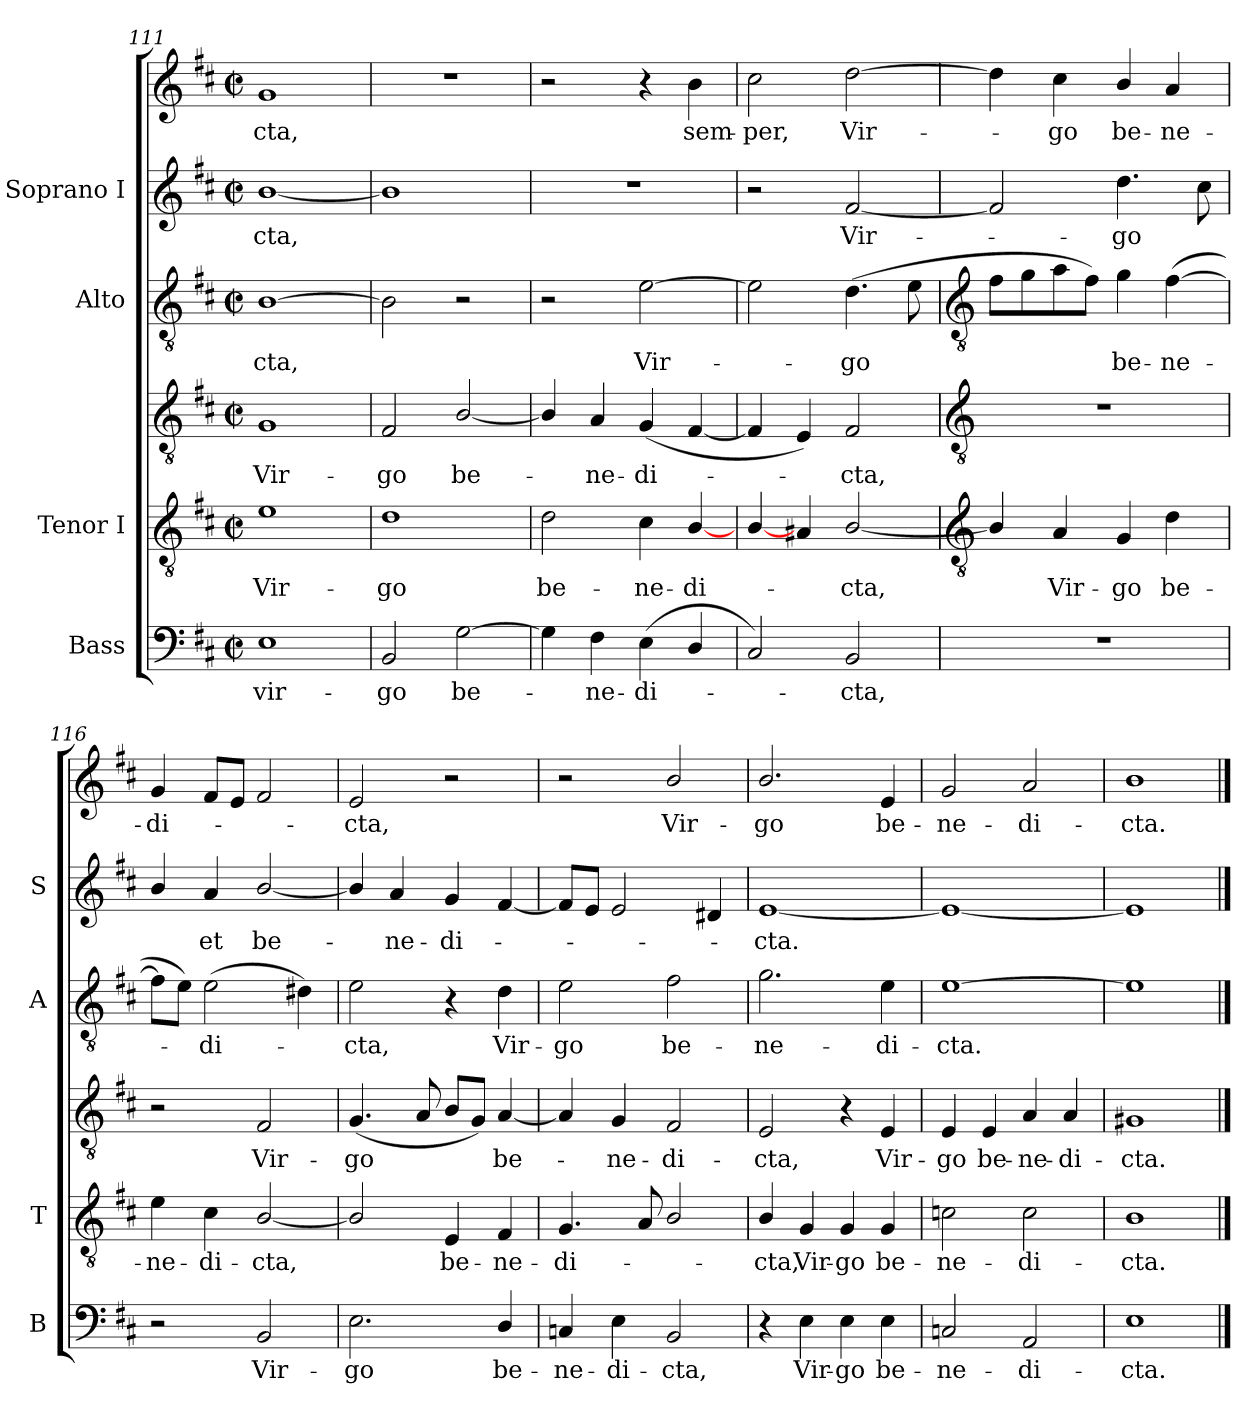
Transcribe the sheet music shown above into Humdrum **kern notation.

**kern	**text	**kern	**text	**kern	**text	**kern	**text	**kern	**text	**kern	**text
*part4	*part4	*part3	*part3	*part3	*part3	*part2	*part2	*part1	*part1	*part1	*part1
*staff6	*staff6	*staff5	*staff5	*staff4	*staff4	*staff3	*staff3	*staff2	*staff2	*staff1	*staff1
*I"Bass	*	*I"Tenor I	*	*	*	*I"Alto	*	*I"Soprano I	*	*	*
*I'B	*	*I'T	*	*	*	*I'A	*	*I'S	*	*	*
*clefF4	*	*clefGv2	*	*clefGv2	*	*clefGv2	*	*clefG2	*	*clefG2	*
*k[f#c#]	*	*k[f#c#]	*	*k[f#c#]	*	*k[f#c#]	*	*k[f#c#]	*	*k[f#c#]	*
*D:	*	*D:	*	*D:	*	*D:	*	*D:	*	*D:	*
*M2/2	*	*M2/2	*	*M2/2	*	*M2/2	*	*M2/2	*	*M2/2	*
*met(c|)	*	*met(c|)	*	*met(c|)	*	*met(c|)	*	*met(c|)	*	*met(c|)	*
=111	=111	=111	=111	=111	=111	=111	=111	=111	=111	=111	=111
!	!LO:LY:b	!	!LO:LY:b	!	!LO:LY:b	!	!LO:LY:b	!	!LO:LY:b	!	!LO:LY:b
1E	vir-	1e	-Vir-	1G	Vir-	[1B	-cta,	[1b/	cta,	1g	cta,
=112	=112	=112	=112	=112	=112	=112	=112	=112	=112	=112	=112
!	!LO:LY:b	!	!LO:LY:b	!	!LO:LY:b	!	!	!	!	!	!
2BB	-go	1d	go	2F#	-go	2B]	.	1b/]	.	1r	.
!	!LO:LY:b	!	!	!	!LO:LY:b	!	!	!	!	!	!
[2G	be-	.	.	[2B/	be-	2r	.	.	.	.	.
=113	=113	=113	=113	=113	=113	=113	=113	=113	=113	=113	=113
!	!	!	!LO:LY:b	!	!	!	!	!	!	!	!
4G]	.	2d	be-	4B/]	.	2r	.	1r	.	2r	.
!	!LO:LY:b	!	!	!	!LO:LY:b	!	!	!	!	!	!
4F#	ne-	.	.	4A	ne-	.	.	.	.	.	.
!	!LO:LY:b	!	!LO:LY:b	!	!LO:LY:b	!	!LO:LY:b	!	!	!	!
(<4E	-di-	4c#	-ne-	(<4G	-di-	[2e	Vir-	.	.	4r	.
!	!	!	!LO:LY:b	!	!	!	!	!	!	!	!LO:LY:b
4D/	.	[4B/	-di-	[4F#	.	.	.	.	.	4b	sem-
=114	=114	=114	=114	=114	=114	=114	=114	=114	=114	=114	=114
!	!	!	!	!	!	!	!	!	!	!	!LO:LY:b
2C#)	.	[4B/	.	4F#]	.	2e]	.	2r	.	2cc#	-per,
.	.	4A#	.	4E)	.	.	.	.	.	.	.
!	!LO:LY:b	!	!LO:LY:b	!	!LO:LY:b	!	!LO:LY:b	!	!LO:LY:b	!	!LO:LY:b
2BB	cta,	[2B/	cta,	2F#	cta,	(>4.d	go	[2f#	Vir-	[2dd	Vir-
.	.	.	.	.	.	8e	.	.	.	.	.
!!LO:LB:g=z
=115	=115	=115	=115	=115	=115	=115	=115	=115	=115	=115	=115
*	*	*clefGv2	*	*clefGv2	*	*clefGv2	*	*	*	*	*
1r	.	4B/]	.	1r	.	8f#L	.	2f#]	.	4dd]	.
.	.	.	.	.	.	8g	.	.	.	.	.
!	!	!	!LO:LY:b	!	!	!	!	!	!	!	!LO:LY:b
.	.	4A	Vir-	.	.	8a	.	.	.	4cc#	go
.	.	.	.	.	.	8f#J)	.	.	.	.	.
!	!	!	!LO:LY:b	!	!	!	!LO:LY:b	!	!LO:LY:b	!	!LO:LY:b
.	.	4G	-go	.	.	4g	be-	4.dd	-go	4b/	be-
!	!	!	!LO:LY:b	!	!	!	!LO:LY:b	!	!	!	!LO:LY:b
.	.	4d	be-	.	.	(>[4f#	-ne-	.	.	4a	-ne-
.	.	.	.	.	.	.	.	8cc#	.	.	.
=116	=116	=116	=116	=116	=116	=116	=116	=116	=116	=116	=116
!	!	!	!LO:LY:b	!	!	!	!	!	!	!	!LO:LY:b
2r	.	4e	-ne-	2r	.	8f#L]	.	4b/	.	4g	di-
.	.	.	.	.	.	8eJ)	.	.	.	.	.
!	!	!	!LO:LY:b	!	!	!	!LO:LY:b	!	!LO:LY:b	!	!
.	.	4c#	-di-	.	.	(>2e	di-	4a	et	8f#L	.
.	.	.	.	.	.	.	.	.	.	8eJ	.
!	!LO:LY:b	!	!LO:LY:b	!	!LO:LY:b	!	!	!	!LO:LY:b	!	!
2BB	Vir-	[2B/	-cta,	2F#	-Vir-	.	.	[2b/	be-	2f#	.
.	.	.	.	.	.	4d#)	.	.	.	.	.
=117	=117	=117	=117	=117	=117	=117	=117	=117	=117	=117	=117
!	!LO:LY:b	!	!	!	!LO:LY:b	!	!LO:LY:b	!	!	!	!LO:LY:b
2.E	-go	2B/]	.	(<4.G	go	2e	cta,	4b/]	.	2e	cta,
!	!	!	!	!	!	!	!	!	!LO:LY:b	!	!
.	.	.	.	.	.	.	.	4a	ne-	.	.
.	.	.	.	8A	.	.	.	.	.	.	.
!	!	!	!LO:LY:b	!	!	!	!	!	!LO:LY:b	!	!
.	.	4E	be-	8BL	.	4r	.	4g	-di-	2r	.
.	.	.	.	8GJ)	.	.	.	.	.	.	.
!	!LO:LY:b	!	!LO:LY:b	!	!LO:LY:b	!	!LO:LY:b	!	!	!	!
4D/	be-	4F#	-ne-	[4A	be-	4d	Vir-	[4f#	.	.	.
=118	=118	=118	=118	=118	=118	=118	=118	=118	=118	=118	=118
!	!LO:LY:b	!	!LO:LY:b	!	!	!	!LO:LY:b	!	!	!	!
4C	-ne-	4.G	-di-	4A]	.	2e	-go	8f#L]	.	2r	.
.	.	.	.	.	.	.	.	8eJ	.	.	.
!	!LO:LY:b	!	!	!	!LO:LY:b	!	!	!	!	!	!
4E	-di-	.	.	4G	-ne-	.	.	2e	.	.	.
.	.	8A	.	.	.	.	.	.	.	.	.
!	!LO:LY:b	!	!	!	!LO:LY:b	!	!LO:LY:b	!	!	!	!LO:LY:b
2BB	-cta,	2B/	.	2F#	-di-	2f#	be-	.	.	2b/	Vir-
.	.	.	.	.	.	.	.	4d#	.	.	.
=119	=119	=119	=119	=119	=119	=119	=119	=119	=119	=119	=119
!	!	!	!LO:LY:b	!	!LO:LY:b	!	!LO:LY:b	!	!LO:LY:b	!	!LO:LY:b
4r	.	4B/	-cta,	2E	cta,	2.g	-ne-	[1e	-cta.	2.b/	-go
!	!LO:LY:b	!	!LO:LY:b	!	!	!	!	!	!	!	!
4E	Vir-	4G	Vir-	.	.	.	.	.	.	.	.
!	!LO:LY:b	!	!LO:LY:b	!	!	!	!	!	!	!	!
4E	-go	4G	-go	4r	.	.	.	.	.	.	.
!	!LO:LY:b	!	!LO:LY:b	!	!LO:LY:b	!	!LO:LY:b	!	!	!	!LO:LY:b
4E	be-	4G	be-	4E	Vir-	4e	-di-	.	.	4e	be-
=120	=120	=120	=120	=120	=120	=120	=120	=120	=120	=120	=120
!	!LO:LY:b	!	!LO:LY:b	!	!LO:LY:b	!	!LO:LY:b	!	!	!	!LO:LY:b
2Cn	-ne-	2cn	-ne-	4E	-go	[1e	-cta.	1e_	.	2g	ne-
!	!	!	!	!	!LO:LY:b	!	!	!	!	!	!
.	.	.	.	4E	be-	.	.	.	.	.	.
!	!LO:LY:b	!	!LO:LY:b	!	!LO:LY:b	!	!	!	!	!	!LO:LY:b
2AA	-di-	2c	-di-	4A	-ne-	.	.	.	.	2a	-di-
!	!	!	!	!	!LO:LY:b	!	!	!	!	!	!
.	.	.	.	4A	-di-	.	.	.	.	.	.
=121	=121	=121	=121	=121	=121	=121	=121	=121	=121	=121	=121
!	!LO:LY:b	!	!LO:LY:b	!	!LO:LY:b	!	!	!	!	!	!LO:LY:b
1E	-cta.	1B	cta.	1G#	-cta.	1e]	.	1e]	.	1b	-cta.
==	==	==	==	==	==	==	==	==	==	==	==
*-	*-	*-	*-	*-	*-	*-	*-	*-	*-	*-	*-
